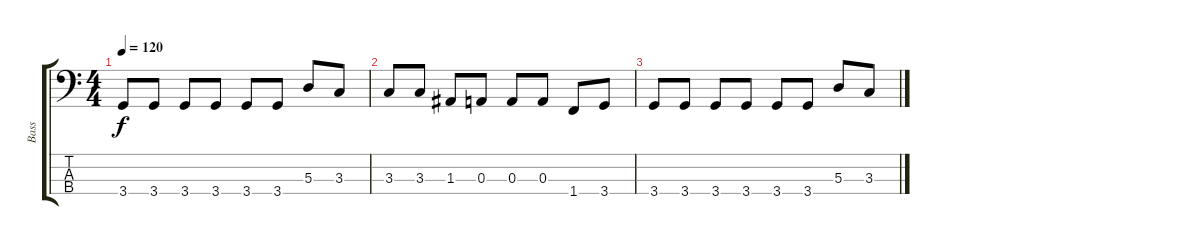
\track ("Bass" "Bass") {instrument electricbassfinger}
\staff {score tabs}
\tuning (G2 D2 A1 E1) {hide}
\ts (4 4)
\tempo 120
\clef f4
\ks c
3.4.8{dy f} 3.4.8 3.4.8 3.4.8 3.4.8 3.4.8 5.3.8 3.3.8 |
3.3.8 3.3.8 1.3.8 0.3.8 0.3.8 0.3.8 1.4.8 3.4.8 |
3.4.8 3.4.8 3.4.8 3.4.8 3.4.8 3.4.8 5.3.8 3.3.8
